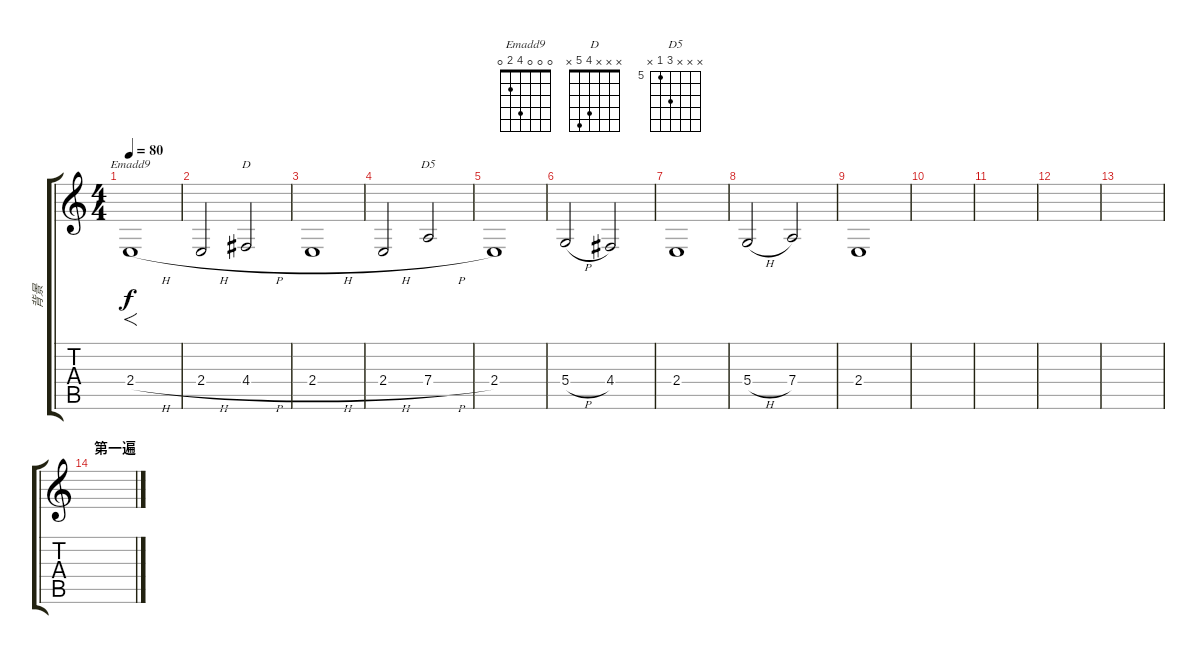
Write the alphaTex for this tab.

\track ("背景" "背景") {instrument violin}
\staff {score tabs}
\tuning (E4 B3 G3 D3 A2 E2) {hide}
\chord ("Emadd9" 0 0 0 4 2 0)
\chord ("D" x x x 4 5 x)
\chord ("D5" x x x 7 5 x) {firstfret 5}
\ts (4 4)
\tempo 80
\clef g2
\ks c
2.4{h}.1{f ch "Emadd9" dy f} |
2.4{h}.2 4.4{h}.2{ch "D"} |
2.4{h}.1 |
2.4{h}.2 7.4{h}.2{ch "D5"} |
2.4.1 |
5.4{h}.2 4.4.2 |
2.4.1 |
5.4{h}.2 7.4.2 |
2.4.1 |
|
|
|
|
\section ("" "第一遍")
